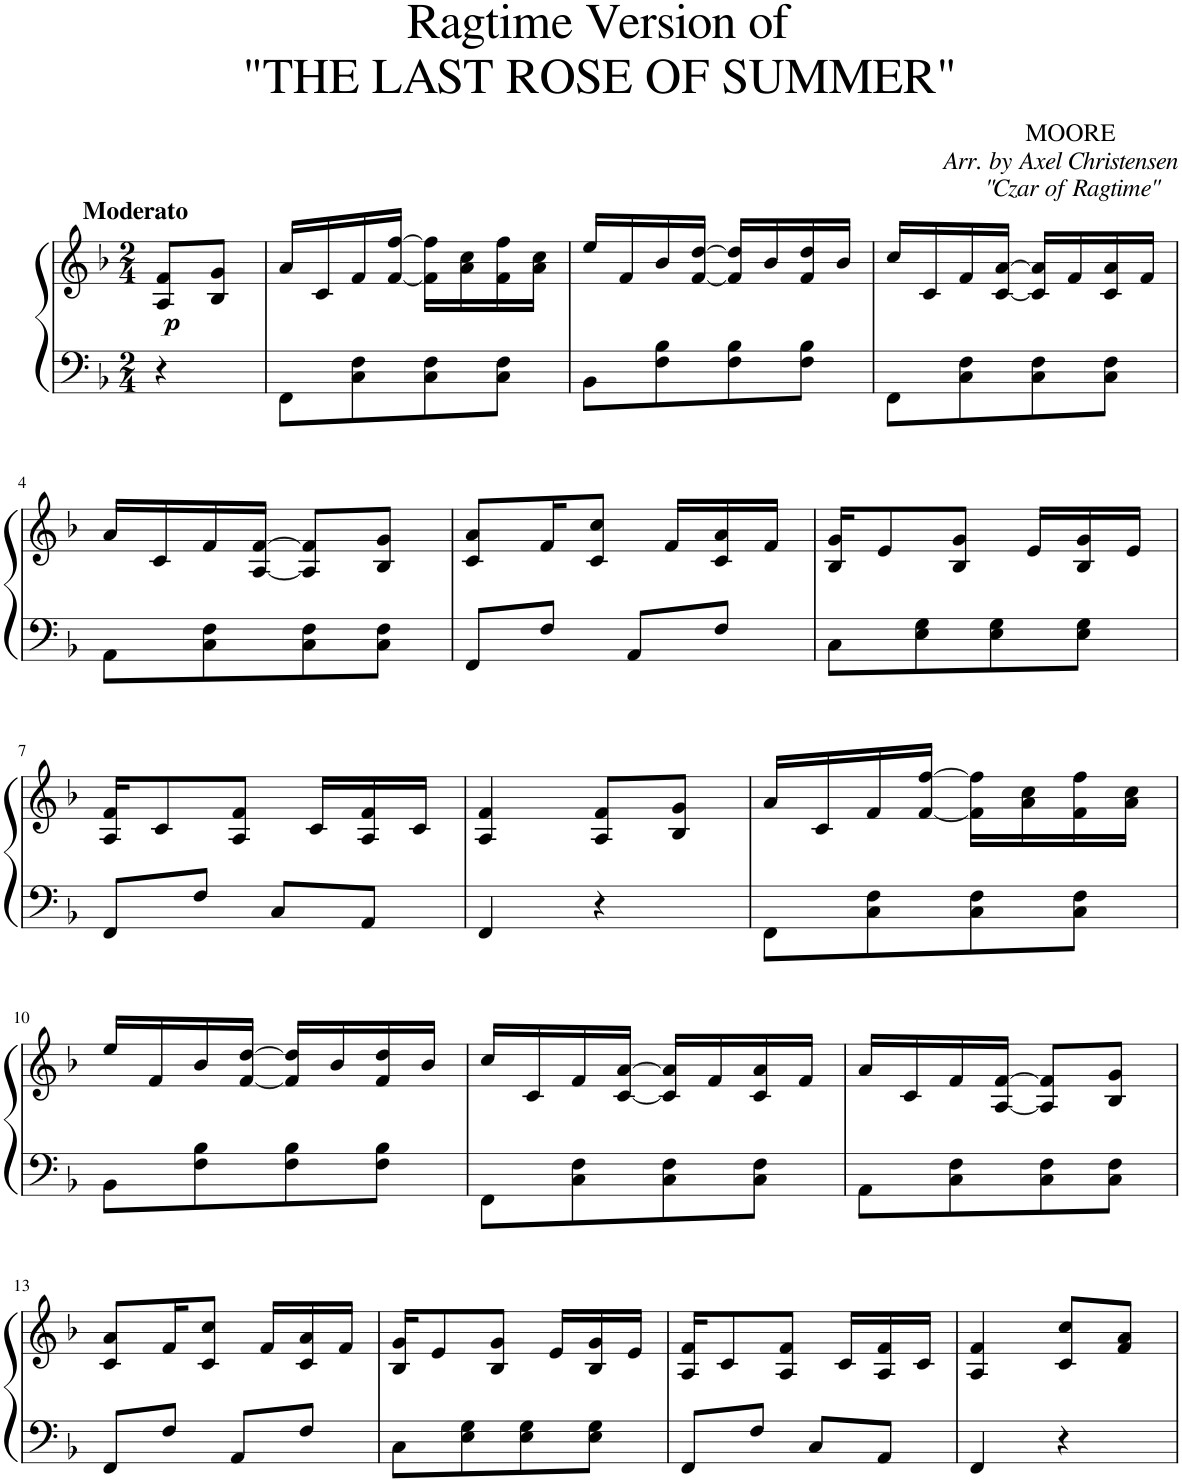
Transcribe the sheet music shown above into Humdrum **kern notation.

**kern	**kern	**dynam
*part1	*part1	*part1
*staff2	*staff1	*staff1/2
*I"Piano	*	*
*I'Pno.	*	*
*clefF4	*clefG2	*
*k[b-]	*k[b-]	*
*M2/4	*M2/4	*
=	=	=
!	!LO:TX:a:B:t=Moderato	!
!	!	!LO:DY:b
4r	8A/ 8f/L	p
.	8B-/ 8g/J	.
=1	=1	=1
8FF\L	16a/LL	.
.	16c/	.
8C\ 8F\	16f/	.
.	[16f/ [16ff/JJ	.
8C\ 8F\	16f\] 16ff\]LL	.
.	16a\ 16cc\	.
8C\ 8F\J	16f\ 16ff\	.
.	16a\ 16cc\JJ	.
=2	=2	=2
8BB-\L	16ee/LL	.
.	16f/	.
8F\ 8B-\	16b-/	.
.	[16f/ [16dd/JJ	.
8F\ 8B-\	16f/] 16dd/]LL	.
.	16b-/	.
8F\ 8B-\J	16f/ 16dd/	.
.	16b-/JJ	.
=3	=3	=3
8FF\L	16cc/LL	.
.	16c/	.
8C\ 8F\	16f/	.
.	[16c/ [16a/JJ	.
8C\ 8F\	16c/] 16a/]LL	.
.	16f/	.
8C\ 8F\J	16c/ 16a/	.
.	16f/JJ	.
!!LO:LB:g=z
=4	=4	=4
8AA\L	16a/LL	.
.	16c/	.
8C\ 8F\	16f/	.
.	[16A/ [16f/JJ	.
8C\ 8F\	8A/] 8f/]L	.
8C\ 8F\J	8B-/ 8g/J	.
=5	=5	=5
8FF/L	8c/ 8a/L	.
8F/J	16f/K	.
.	8c/ 8cc/J	.
8AA/L	.	.
.	16f/LL	.
8F/J	16c/ 16a/	.
.	16f/JJ	.
=6	=6	=6
8C\L	16B-/ 16g/KL	.
.	8e/	.
8E\ 8G\	.	.
.	8B-/ 8g/J	.
8E\ 8G\	.	.
.	16e/LL	.
8E\ 8G\J	16B-/ 16g/	.
.	16e/JJ	.
!!LO:LB:g=z
=7	=7	=7
8FF/L	16A/ 16f/KL	.
.	8c/	.
8F/J	.	.
.	8A/ 8f/J	.
8C/L	.	.
.	16c/LL	.
8AA/J	16A/ 16f/	.
.	16c/JJ	.
=8	=8	=8
4FF/	4A/ 4f/	.
4r	8A/ 8f/L	.
.	8B-/ 8g/J	.
=9	=9	=9
8FF\L	16a/LL	.
.	16c/	.
8C\ 8F\	16f/	.
.	[16f/ [16ff/JJ	.
8C\ 8F\	16f\] 16ff\]LL	.
.	16a\ 16cc\	.
8C\ 8F\J	16f\ 16ff\	.
.	16a\ 16cc\JJ	.
!!LO:LB:g=z
=10	=10	=10
8BB-\L	16ee/LL	.
.	16f/	.
8F\ 8B-\	16b-/	.
.	[16f/ [16dd/JJ	.
8F\ 8B-\	16f/] 16dd/]LL	.
.	16b-/	.
8F\ 8B-\J	16f/ 16dd/	.
.	16b-/JJ	.
=11	=11	=11
8FF\L	16cc/LL	.
.	16c/	.
8C\ 8F\	16f/	.
.	[16c/ [16a/JJ	.
8C\ 8F\	16c/] 16a/]LL	.
.	16f/	.
8C\ 8F\J	16c/ 16a/	.
.	16f/JJ	.
=12	=12	=12
8AA\L	16a/LL	.
.	16c/	.
8C\ 8F\	16f/	.
.	[16A/ [16f/JJ	.
8C\ 8F\	8A/] 8f/]L	.
8C\ 8F\J	8B-/ 8g/J	.
!!LO:LB:g=z
=13	=13	=13
8FF/L	8c/ 8a/L	.
8F/J	16f/K	.
.	8c/ 8cc/J	.
8AA/L	.	.
.	16f/LL	.
8F/J	16c/ 16a/	.
.	16f/JJ	.
=14	=14	=14
8C\L	16B-/ 16g/KL	.
.	8e/	.
8E\ 8G\	.	.
.	8B-/ 8g/J	.
8E\ 8G\	.	.
.	16e/LL	.
8E\ 8G\J	16B-/ 16g/	.
.	16e/JJ	.
=15	=15	=15
8FF/L	16A/ 16f/KL	.
.	8c/	.
8F/J	.	.
.	8A/ 8f/J	.
8C/L	.	.
.	16c/LL	.
8AA/J	16A/ 16f/	.
.	16c/JJ	.
=16	=16	=16
4FF/	4A/ 4f/	.
4r	8c/ 8cc/L	.
.	8f/ 8a/J	.
=	=	=
*-	*-	*-
